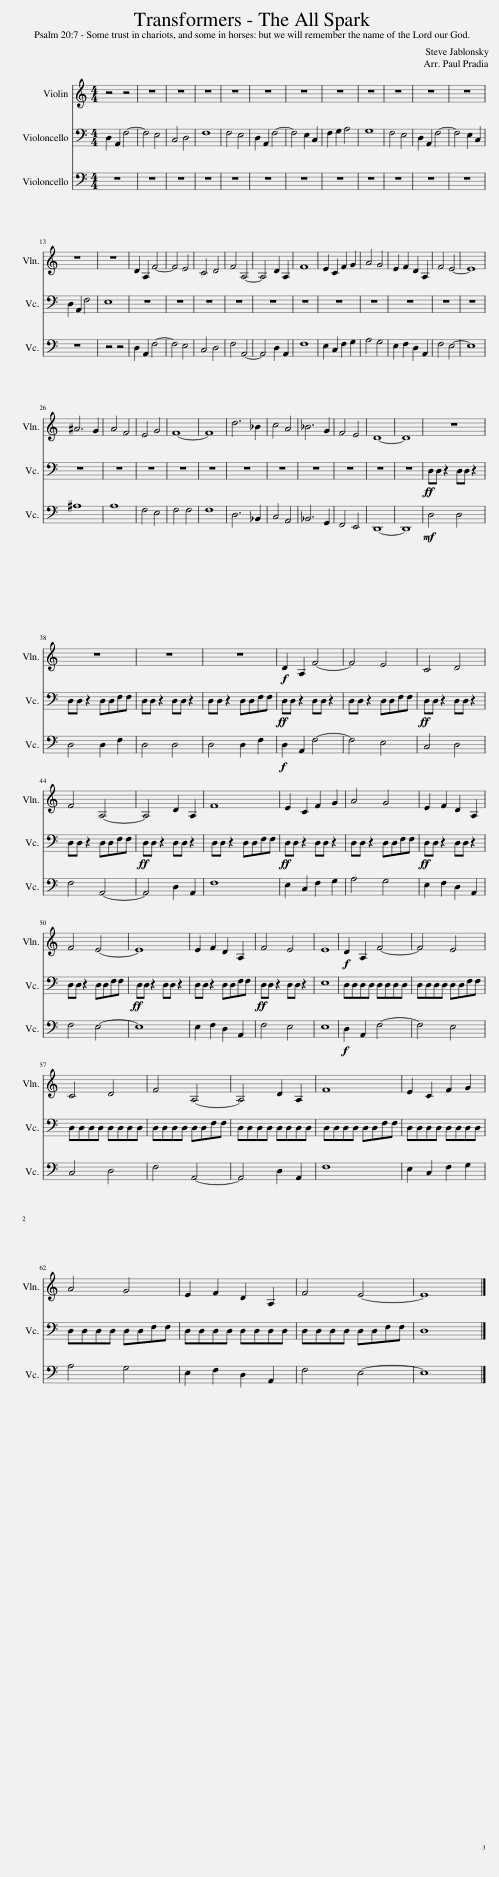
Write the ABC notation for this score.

X:1
%%score 1 2 3
L:1/8
M:4/4
I:linebreak $
K:C
V:1 treble
V:2 bass
V:3 bass
V:1
 z4 z4 | z8 | z8 | z8 | z8 | %5
 z8 | z8 | z8 | z8 | z8 | %10
 z8 | z8 |$ z8 | z8 | D2 A,2 F4- | %15
 F4 E4 | C4 D4 | F4 A,4- | A,4 D2 A,2 | F8 | %20
 E2 C2 F2 G2 | A4 G4 | E2 F2 D2 A,2 | F4 E4- | E8 |$ %25
 ^A6 G2 | A4 F4 | E4 G4 | F8- | F8 | %30
 d6 _B2 | c4 A4 | _B6 G2 | F4 E4 | D8- | %35
 D8 | z8 |$ z8 | z8 | z8 | %40
!f! D2 A,2 F4- | F4 E4 | C4 D4 |$ F4 A,4- | A,4 D2 A,2 | %45
 F8 | E2 C2 F2 G2 | A4 G4 | E2 F2 D2 A,2 |$ F4 E4- | %50
 E8 | E2 F2 D2 A,2 | F4 E4 | E8 |!f! D2 A,2 F4- | %55
 F4 E4 |$ C4 D4 | F4 A,4- | A,4 D2 A,2 | F8 | %60
 E2 C2 F2 G2 |$ A4 G4 | E2 F2 D2 A,2 | F4 E4- | E8 |] %65
V:2
 D,2 A,,2 F,4- | F,4 E,4 | C,4 D,4 | F,8 | F,4 E,4 | %5
 D,2 A,,2 F,4- | F,4 E,2 C,2 | F,2 G,2 A,4 | G,8 | F,4 E,4 | %10
 D,2 A,,2 F,4- | F,4 E,2 C,2 |$ D,2 A,,2 F,4 | E,8 | z8 | %15
 z8 | z8 | z8 | z8 | z8 | %20
 z8 | z8 | z8 | z8 | z8 |$ %25
 z8 | z8 | z8 | z8 | z8 | %30
 z8 | z8 | z8 | z8 | z8 | %35
 z8 |!ff! D,D, z2 D,D, z2 |$ D,D, z2 D,D,F,F, | D,D, z2 D,D, z2 | D,D, z2 D,D,F,F, | %40
!ff! D,D, z2 D,D, z2 | D,D, z2 D,D,F,F, |!ff! D,D, z2 D,D, z2 |$ D,D, z2 D,D,F,F, |!ff! D,D, z2 D,D, z2 | %45
 D,D, z2 D,D,F,F, |!ff! D,D, z2 D,D, z2 | D,D, z2 D,D,F,F, |!ff! D,D, z2 D,D, z2 |$ D,D, z2 D,D,F,F, | %50
!ff! D,D, z2 D,D, z2 | D,D, z2 D,D,F,F, |!ff! D,D, z2 D,D, z2 | E,8 | D,D,D,D, D,D,D,D, | %55
 D,D,D,D, D,D,F,F, |$ D,D,D,D, D,D,D,D, | D,D,D,D, D,D,F,F, | D,D,D,D, D,D,D,D, | D,D,D,D, D,D,F,F, | %60
 D,D,D,D, D,D,D,D, |$ D,D,D,D, D,D,F,F, | D,D,D,D, D,D,D,D, | D,D,D,D, D,D,F,F, | D,8 |] %65
V:3
 z8 | z8 | z8 | z8 | z8 | %5
 z8 | z8 | z8 | z8 | z8 | %10
 z8 | z8 |$ z8 | z4 z4 | D,2 A,,2 F,4- | %15
 F,4 E,4 | C,4 D,4 | F,4 A,,4- | A,,4 D,2 A,,2 | F,8 | %20
 E,2 C,2 F,2 G,2 | A,4 G,4 | E,2 F,2 D,2 A,,2 | F,4 E,4- | E,8 |$ %25
 ^A,8 | A,8 | F,4 E,4 | F,4 F,4 | F,8 | %30
 D,6 _B,,2 | C,4 A,,4 | _B,,6 G,,2 | F,,4 E,,4 | D,,8- | %35
 D,,8 |!mf! D,4 D,4 |$ D,4 D,2 F,2 | D,4 D,4 | D,4 D,2 F,2 | %40
!f! D,2 A,,2 F,4- | F,4 E,4 | C,4 D,4 |$ F,4 A,,4- | A,,4 D,2 A,,2 | %45
 F,8 | E,2 C,2 F,2 G,2 | A,4 G,4 | E,2 F,2 D,2 A,,2 |$ F,4 E,4- | %50
 E,8 | E,2 F,2 D,2 A,,2 | F,4 E,4 | E,8 |!f! D,2 A,,2 F,4- | %55
 F,4 E,4 |$ C,4 D,4 | F,4 A,,4- | A,,4 D,2 A,,2 | F,8 | %60
 E,2 C,2 F,2 G,2 |$ A,4 G,4 | E,2 F,2 D,2 A,,2 | F,4 E,4- | E,8 |] %65
